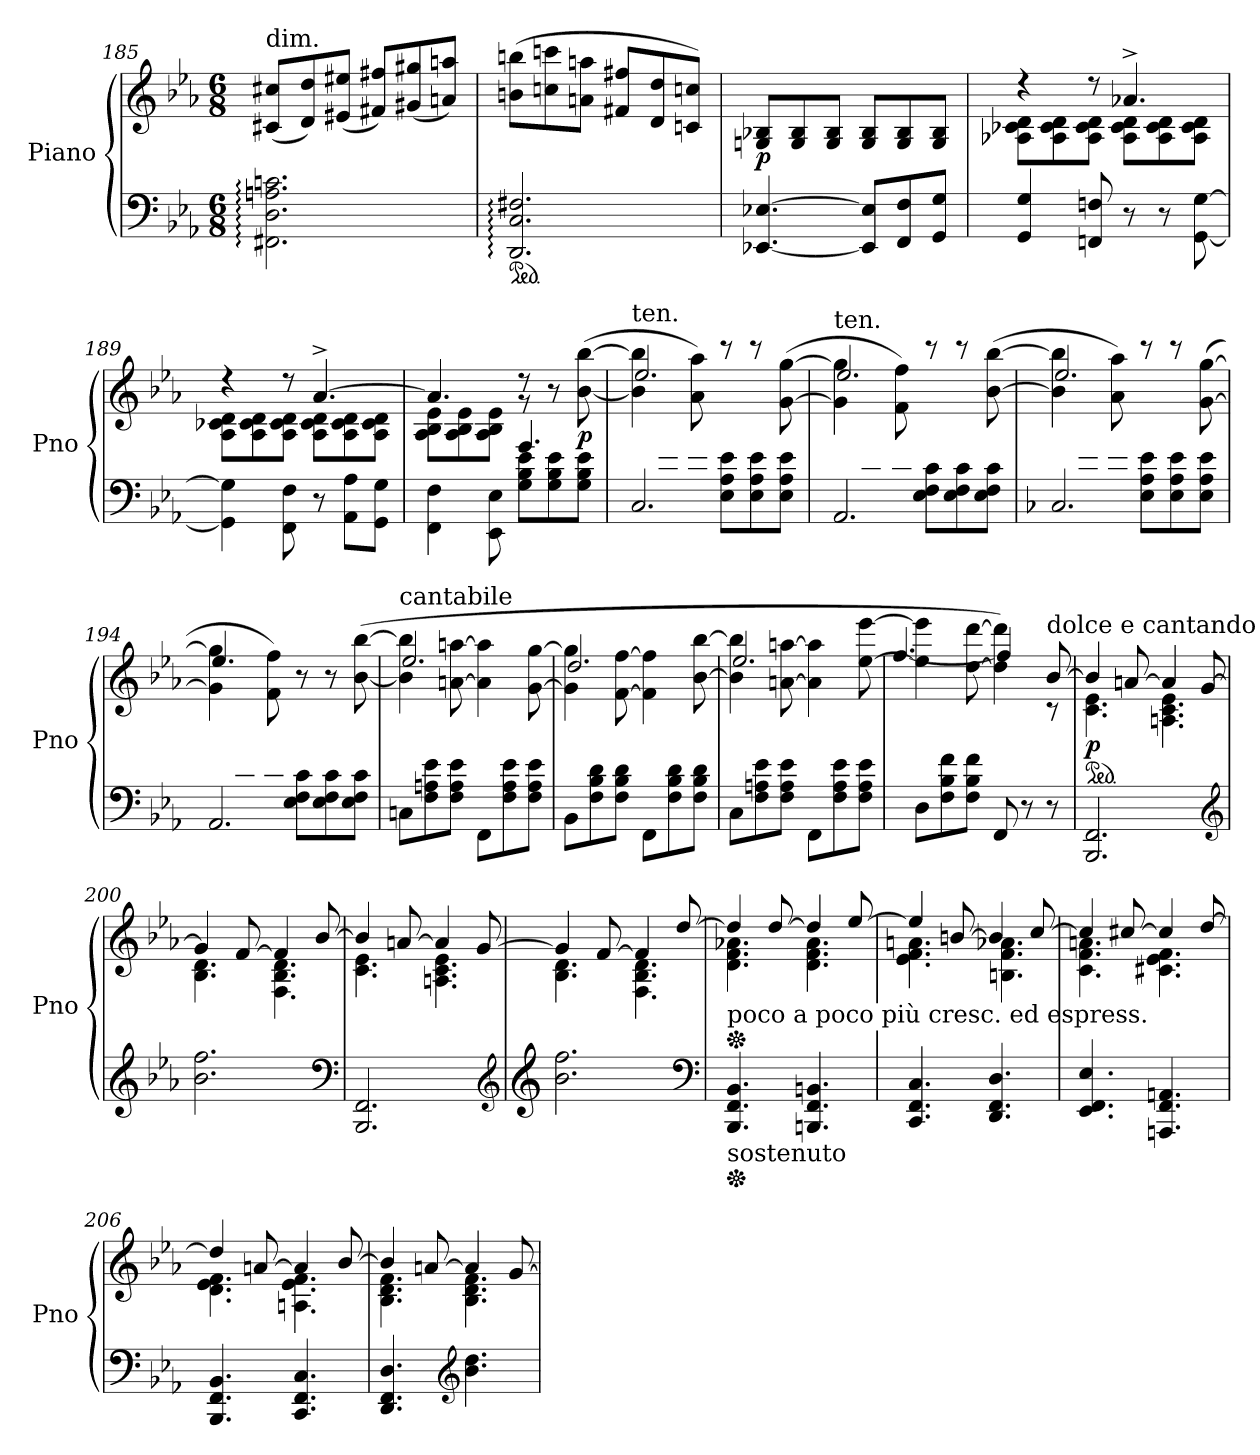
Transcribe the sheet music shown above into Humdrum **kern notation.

**kern	**kern	**dynam
*part1	*part1	*part1
*staff2	*staff1	*staff1/2
*I"Piano	*	*
*I'Pno	*	*
*clefF4	*clefG2	*
*k[b-e-a-]	*k[b-e-a-]	*
*E-:	*E-:	*
*M6/8	*M6/8	*
=185	=185	=185
!	!LO:TX:a:t=dim.	!
2.FF#X\: 2.D\: 2.An\: 2.cn\:	(8c#X/ 8cc#X/L	.
.	8d/ 8dd/)	.
.	(8e#X/ 8ee#X/J	.
.	8f#X/ 8ff#X/L)	.
.	(8g#X/ 8gg#X/	.
.	8an/ 8aan/J)	.
!!LO:PB:g=z
=186	=186	=186
*ped	*	*
2.DD/: 2.C/: 2.F#X/:	(8bn\ 8bbn\L	.
.	8ccn\ 8cccn\	.
.	8an\ 8aan\J	.
.	8f#X/ 8ff#X/L	.
.	8d/ 8dd/	.
.	8cn/ 8ccn/J)	.
=187	=187	=187
!	!	!LO:DY:b
[4.EE-X/ [4.E-X/	8Gn/ 8B-X/L	p
.	8G/ 8B-/	.
.	8G/ 8B-/J	.
8EE-/] 8E-/]L	8G/ 8B-/L	.
8FF/ 8F/	8G/ 8B-/	.
8GG/ 8G/J	8G/ 8B-/J	.
=188	=188	=188
*	*^	*
4GG/ 4G/	4rdd	8A-X\ 8c-X\ 8d\L	.
.	.	8A-\ 8c-\ 8d\	.
8FFn/ 8Fn/	8rdd	8A-\ 8c-\ 8d\J	.
8r	4.a-X^/	8A-\ 8c-\ 8d\L	.
8r	.	8A-\ 8c-\ 8d\	.
[8GG\ [8G\	.	8A-\ 8c-\ 8d\J	.
=189	=189	=189	=189
4GG\] 4G\]	4rdd	8A-\ 8c-X\ 8d\L	.
.	.	8A-\ 8c-\ 8d\	.
8FF\ 8F\	8rdd	8A-\ 8c-\ 8d\J	.
8r	([4.a-^/	8A-\ 8c-\ 8d\L	.
8AA-\ 8A-\L	.	8A-\ 8c-\ 8d\	.
8GG\ 8G\J	.	8A-\ 8c-\ 8d\J	.
!!LO:LB:g=z	!!
=190	=190	=190	=190
*^	*	*	*
4FF\ 4F\	4.ryy	4.a-/]	8A-\ 8B-\ 8e-\L	.
.	.	.	8A-\ 8B-\ 8e-\	.
8EE-\ 8E-\	.	.	8A-\ 8B-\ 8e-\J	.
4.g/)	8G\ 8B-\ 8e-\L	8r	8r	.
.	8G\ 8B-\ 8e-\	8r	4ryy	.
!	!	!	!	!LO:DY:b
.	8G\ 8B-\ 8e-\J	([8b-\ [8bb-\	.	p
=191	=191	=191	=191	=191
!	!	!LO:TX:a:t=ten.	!	!
2.C/	8C\Lyy	4b-\] 4bb-\]	2.ee-/	.
.	8E-\ 8A-\ 8e-\	.	.	.
.	8E-\ 8A-\ 8e-\J	8a-\ 8aa-\)	.	.
.	8E-\ 8A-\ 8e-\L	8r	.	.
.	8E-\ 8A-\ 8e-\	8r	.	.
.	8E-\ 8A-\ 8e-\J	([8g\ [8gg\	.	.
=192	=192	=192	=192	=192
!	!	!LO:TX:a:t=ten.	!	!
2.AA-/	8AA-\Lyy	4g\] 4gg\]	2.ee-/	.
.	8E-\ 8F\ 8c\	.	.	.
.	8E-\ 8F\ 8c\J	8f\ 8ff\)	.	.
.	8E-\ 8F\ 8c\L	8r	.	.
.	8E-\ 8F\ 8c\	8r	.	.
.	8E-\ 8F\ 8c\J	([8b-\ [8bb-\	.	.
=193	=193	=193	=193	=193
2.C-X/	8C-\Lyy	4b-\] 4bb-\]	2.ee-/	.
.	8E-\ 8A-\ 8e-\	.	.	.
.	8E-\ 8A-\ 8e-\J	8a-\ 8aa-\)	.	.
.	8E-\ 8A-\ 8e-\L	8r	.	.
.	8E-\ 8A-\ 8e-\	8r	.	.
.	8E-\ 8A-\ 8e-\J	([8g\ [8gg\	.	.
!!LO:PB:g=z	!!
=194	=194	=194	=194	=194
2.AA-/	8AA-\Lyy	4g\] 4gg\]	4.ee-/	.
.	8E-\ 8F\ 8c-X\	.	.	.
.	8E-\ 8F\ 8c-\J	8f\ 8ff\)	.	.
.	8E-\ 8F\ 8c-\L	8r	4.ryy	.
.	8E-\ 8F\ 8c-\	8r	.	.
.	8E-\ 8F\ 8c-\J	([8b-\ [8bb-\	.	.
!!LO:PB:g=z	!!
=195	=195	=195	=195	=195
!	!	!LO:TX:a:t=cantabile	!	!
*v	*v	*	*	*
8Cn\L	4b-\] 4bb-\]	2.ee-/	.
8F\ 8An\ 8e-\	.	.	.
8F\ 8A\ 8e-\J	[8an\ [8aan\	.	.
8FF\L	4a\] 4aa\]	.	.
8F\ 8A\ 8e-\	.	.	.
8F\ 8A\ 8e-\J	[8g\ [8gg\	.	.
=196	=196	=196	=196
8BB-\L	4g\] 4gg\]	2.dd/	.
8F\ 8B-\ 8d\	.	.	.
8F\ 8B-\ 8d\J	[8f\ [8ff\	.	.
8FF\L	4f\] 4ff\]	.	.
8F\ 8B-\ 8d\	.	.	.
8F\ 8B-\ 8d\J	[8b-\ [8bb-\	.	.
=197	=197	=197	=197
8C\L	4b-\] 4bb-\]	2.ee-/	.
8F\ 8An\ 8e-\	.	.	.
8F\ 8A\ 8e-\J	[8an\ [8aan\	.	.
8FF\L	4a\] 4aa\]	.	.
8F\ 8A\ 8e-\	.	.	.
8F\ 8A\ 8e-\J	[8ee-\ [8eee-\	.	.
=198	=198	=198	=198
8D\L	4ee-\] 4eee-\]	[4.ff/	.
8F\ 8B-\ 8f\	.	.	.
8F\ 8B-\ 8f\J	[8dd\ [8ddd\	.	.
8FF/	4dd\] 4ddd\])	4ff/]	.
8r	.	.	.
!	!LO:TX:a:t=dolce e cantando	!	!
8r	[8b-/	8rc	.
=199	=199	=199	=199
*	*ped	*	*
!	!	!	!LO:DY:b
2.BBB-/ 2.FF/	4b-/]	4.c\ 4.e-\	p
.	[8an/	.	.
.	4a/]	4.An\ 4.c\ 4.e-\	.
.	[8g/	.	.
*clefG2	*	*	*
=200	=200	=200	=200
2.b-\ 2.ff\	4g/]	4.B-\ 4.d\	.
.	[8f/	.	.
.	4f/]	4.F\ 4.B-\ 4.d\	.
.	[8b-/	.	.
*clefF4	*	*	*
!!LO:PB:g=z	!!
=201	=201	=201	=201
2.BBB-/ 2.FF/	4b-/]	4.c\ 4.e-\	.
.	[8an/	.	.
.	4a/]	4.An\ 4.c\ 4.e-\	.
.	[8g/	.	.
*clefG2	*	*	*
!!LO:PB:g=z	!!
=202	=202	=202	=202
*clefG2	*	*	*
2.b-\ 2.ff\	4g/]	4.B-\ 4.d\	.
.	[8f/	.	.
.	4f/]	4.F\ 4.B-\ 4.d\	.
.	[8dd/	.	.
*clefF4	*	*	*
=203	=203	=203	=203
*Xped	*	*	*
*	*Xped	*	*
!	!LO:TX:b:t=poco a poco più cresc. ed espress.	!	!
!LO:TX:b:t=sostenuto	!	!	!
4.BBB-/ 4.FF/ 4.BB-/	4dd/]	4.d\ 4.f\ 4.a-X\	.
.	[8dd/	.	.
4.BBBn/ 4.FF/ 4.BBn/	4dd/]	4.d\ 4.f\ 4.a-\	.
.	[8ee-/	.	.
=204	=204	=204	=204
4.CC/ 4.FF/ 4.C/	4ee-/]	4.e-\ 4.f\ 4.an\	.
.	[8bn/	.	.
4.DD/ 4.FF/ 4.D/	4b/]	4.Bn\ 4.f\ 4.a-X\	.
.	[8cc/	.	.
=205	=205	=205	=205
4.EE-/ 4.FF/ 4.E-/	4cc/]	4.c\ 4.f\ 4.an\	.
.	[8cc#X/	.	.
4.AAAn/ 4.FF/ 4.AAn/	4cc#/]	4.c#X\ 4.e-\ 4.f\	.
.	[8dd/	.	.
!!LO:PB:g=z	!!
=206	=206	=206	=206
4.BBB-/ 4.FF/ 4.BB-/	4dd/]	4.d\ 4.e-\ 4.f\	.
.	[8an/	.	.
4.CC/ 4.FF/ 4.C/	4a/]	4.An\ 4.e-\ 4.f\	.
.	[8b-/	.	.
!!LO:PB:g=z	!!
=207	=207	=207	=207
4.DD/ 4.FF/ 4.D/	4b-/]	4.B-\ 4.d\ 4.f\	.
.	[8an/	.	.
*clefG2	*	*	*
4.b-\ 4.dd\	4a/]	4.B-\ 4.d\ 4.f\	.
.	[8g/	.	.
*	*v	*v	*
=	=	=
*-	*-	*-
